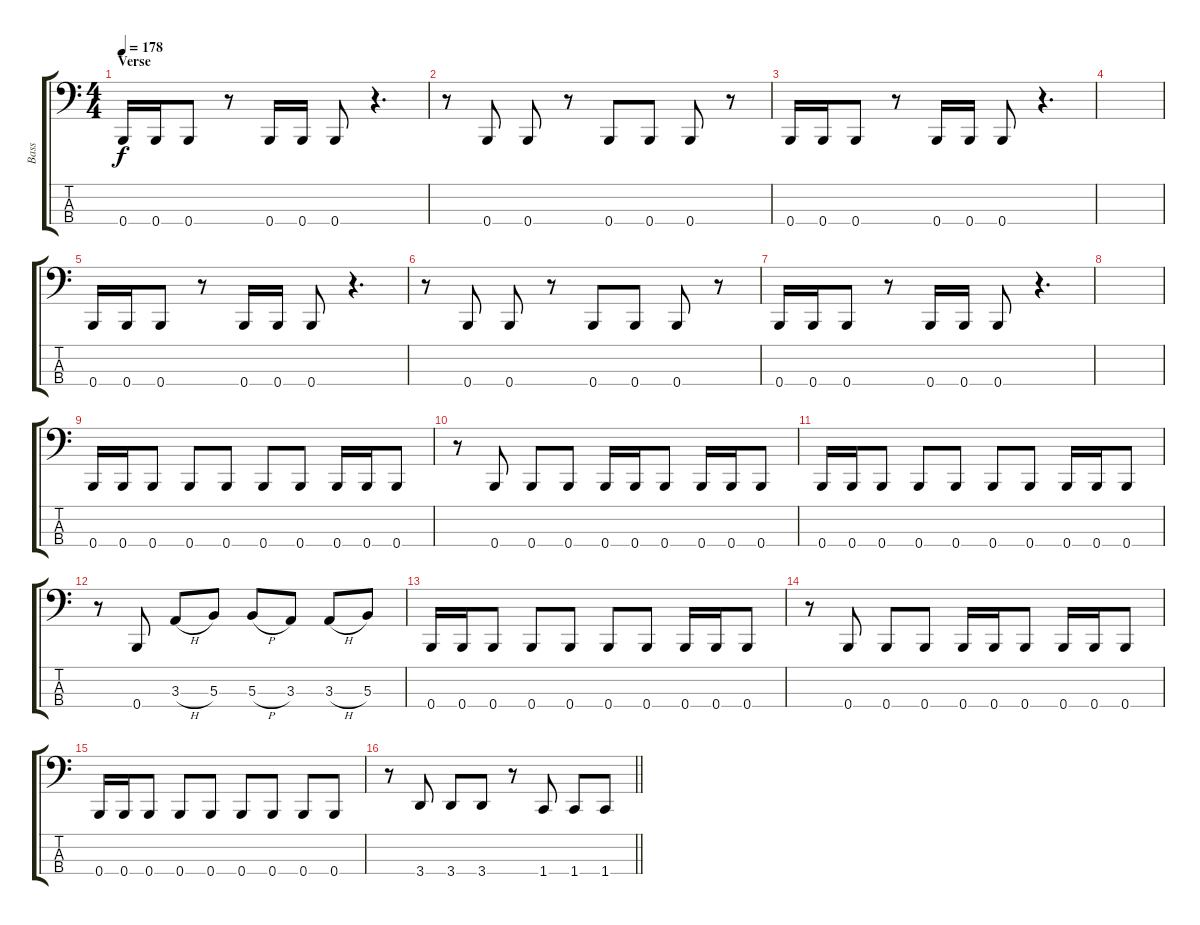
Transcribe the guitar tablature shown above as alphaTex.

\track ("Bass" "Bass") {instrument electricbasspick}
\staff {score tabs}
\tuning (E2 B1 Gb1 B0) {hide}
\ts (4 4)
\section ("" "Verse")
\tempo 178
\clef f4
\ks c
0.4.16{dy f} 0.4.16 0.4.8 r.8 0.4.16 0.4.16 0.4.8 r.4{d} |
r.8 0.4.8 0.4.8 r.8 0.4.8 0.4.8 0.4.8 r.8 |
0.4.16 0.4.16 0.4.8 r.8 0.4.16 0.4.16 0.4.8 r.4{d} |
|
0.4.16 0.4.16 0.4.8 r.8 0.4.16 0.4.16 0.4.8 r.4{d} |
r.8 0.4.8 0.4.8 r.8 0.4.8 0.4.8 0.4.8 r.8 |
0.4.16 0.4.16 0.4.8 r.8 0.4.16 0.4.16 0.4.8 r.4{d} |
|
0.4.16 0.4.16 0.4.8 0.4.8 0.4.8 0.4.8 0.4.8 0.4.16 0.4.16 0.4.8 |
r.8 0.4.8 0.4.8 0.4.8 0.4.16 0.4.16 0.4.8 0.4.16 0.4.16 0.4.8 |
0.4.16 0.4.16 0.4.8 0.4.8 0.4.8 0.4.8 0.4.8 0.4.16 0.4.16 0.4.8 |
r.8 0.4.8 3.3{h}.8 5.3.8 5.3{h}.8 3.3.8 3.3{h}.8 5.3.8 |
0.4.16 0.4.16 0.4.8 0.4.8 0.4.8 0.4.8 0.4.8 0.4.16 0.4.16 0.4.8 |
r.8 0.4.8 0.4.8 0.4.8 0.4.16 0.4.16 0.4.8 0.4.16 0.4.16 0.4.8 |
0.4.16 0.4.16 0.4.8 0.4.8 0.4.8 0.4.8 0.4.8 0.4.8 0.4.8 |
\barLineRight lightlight
r.8 3.4.8 3.4.8 3.4.8 r.8 1.4.8 1.4.8 1.4.8
